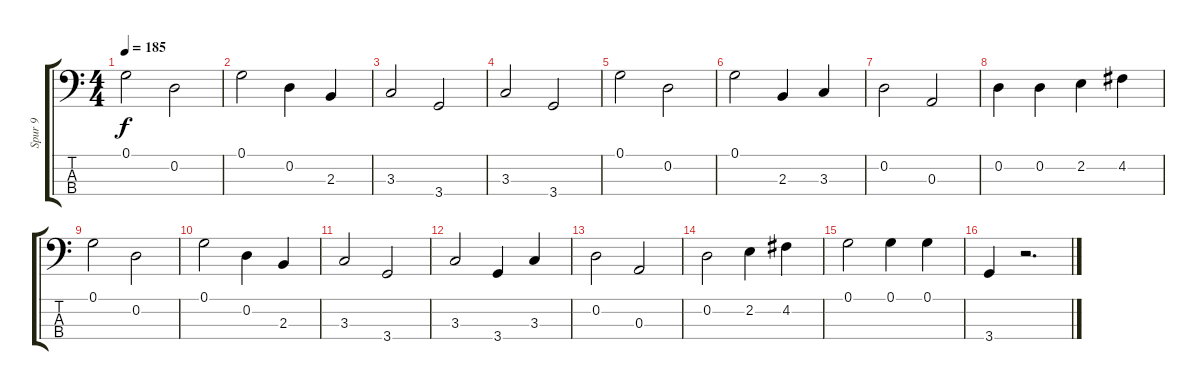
\track ("Spur 9" "Spur 9") {instrument electricbassfinger}
\staff {score tabs}
\tuning (G2 D2 A1 E1) {hide}
\ts (4 4)
\tempo 185
\clef f4
\ks c
0.1.2{dy f} 0.2.2 |
0.1.2 0.2.4 2.3.4 |
3.3.2 3.4.2 |
3.3.2 3.4.2 |
0.1.2 0.2.2 |
0.1.2 2.3.4 3.3.4 |
0.2.2 0.3.2 |
0.2.4 0.2.4 2.2.4 4.2.4 |
0.1.2 0.2.2 |
0.1.2 0.2.4 2.3.4 |
3.3.2 3.4.2 |
3.3.2 3.4.4 3.3.4 |
0.2.2 0.3.2 |
0.2.2 2.2.4 4.2.4 |
0.1.2 0.1.4 0.1.4 |
3.4.4 r.2{d}
